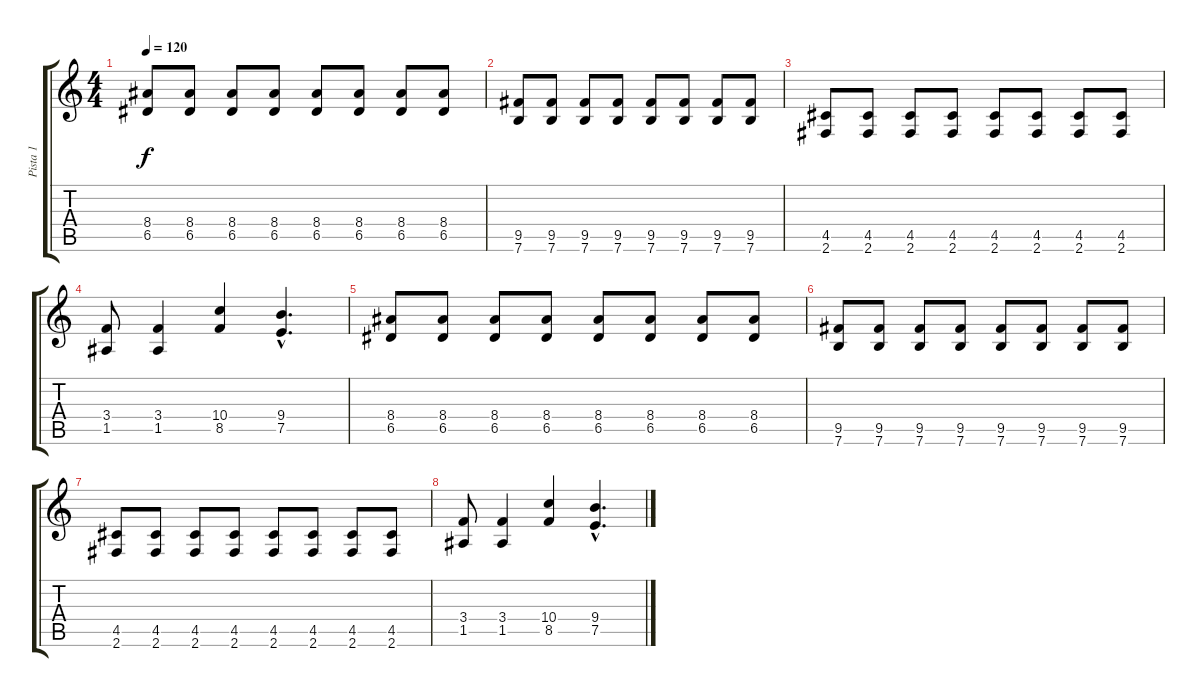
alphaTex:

\track ("Pista 1" "Pista 1") {instrument electricguitarclean}
\staff {score tabs}
\tuning (E4 B3 G3 D3 A2 E2) {hide}
\ts (4 4)
\tempo 120
\clef g2
\ks c
(8.4 6.5).8{dy f} (8.4 6.5).8 (8.4 6.5).8 (8.4 6.5).8 (8.4 6.5).8 (8.4 6.5).8 (8.4 6.5).8 (8.4 6.5).8 |
(9.5 7.6).8 (9.5 7.6).8 (9.5 7.6).8 (9.5 7.6).8 (9.5 7.6).8 (9.5 7.6).8 (9.5 7.6).8 (9.5 7.6).8 |
(4.5 2.6).8 (4.5 2.6).8 (4.5 2.6).8 (4.5 2.6).8 (4.5 2.6).8 (4.5 2.6).8 (4.5 2.6).8 (4.5 2.6).8 |
(3.4 1.5).8 (3.4 1.5).4 (10.4 8.5).4 (9.4{hac} 7.5{hac}).4{d} |
(8.4 6.5).8 (8.4 6.5).8 (8.4 6.5).8 (8.4 6.5).8 (8.4 6.5).8 (8.4 6.5).8 (8.4 6.5).8 (8.4 6.5).8 |
(9.5 7.6).8 (9.5 7.6).8 (9.5 7.6).8 (9.5 7.6).8 (9.5 7.6).8 (9.5 7.6).8 (9.5 7.6).8 (9.5 7.6).8 |
(4.5 2.6).8 (4.5 2.6).8 (4.5 2.6).8 (4.5 2.6).8 (4.5 2.6).8 (4.5 2.6).8 (4.5 2.6).8 (4.5 2.6).8 |
(3.4 1.5).8 (3.4 1.5).4 (10.4 8.5).4 (9.4{hac} 7.5{hac}).4{d}
